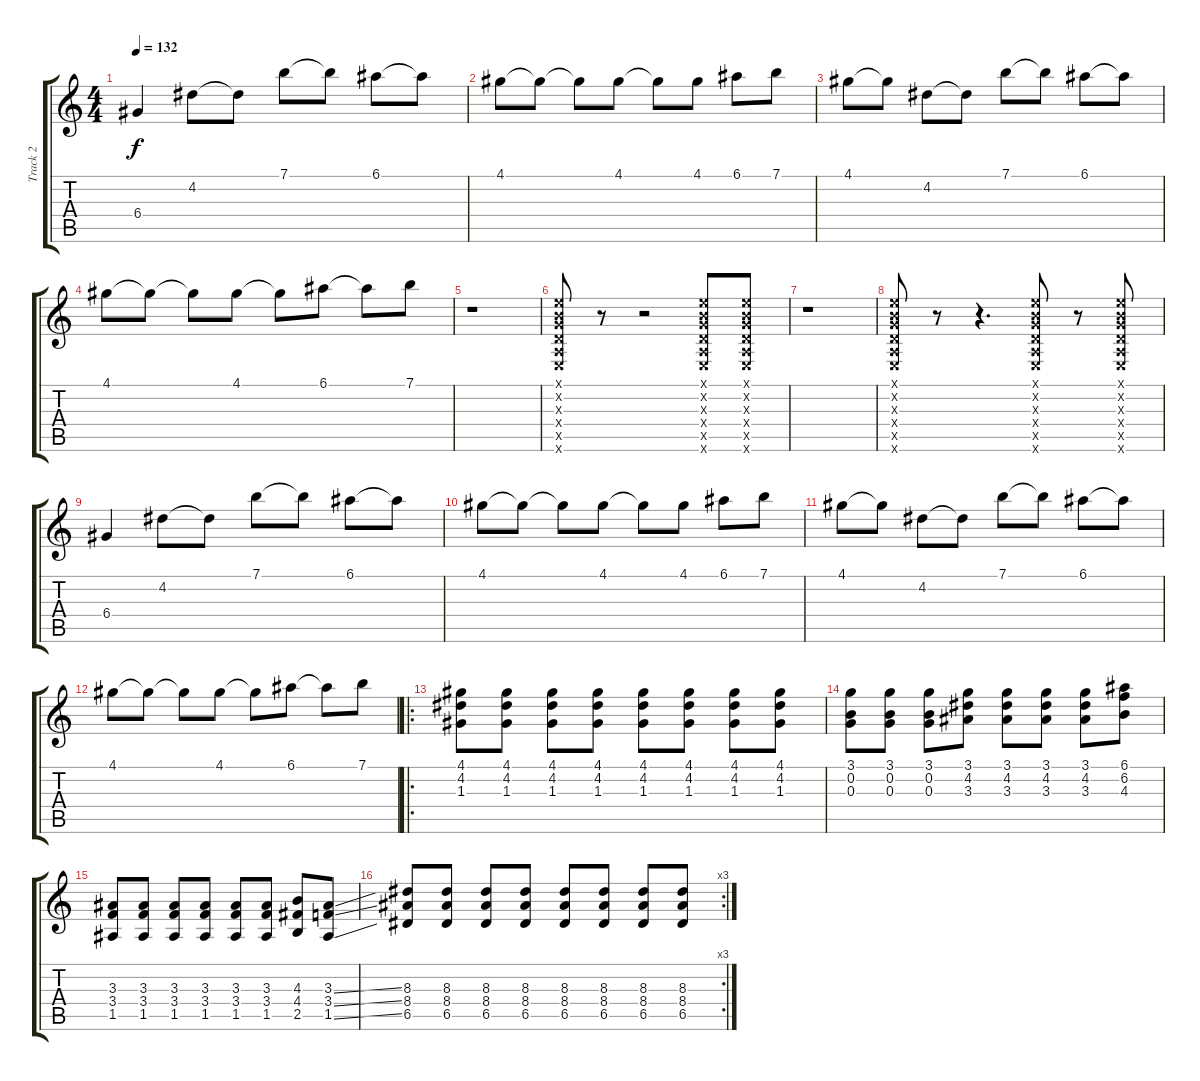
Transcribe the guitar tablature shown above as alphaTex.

\track ("Track 2" "Track 2") {instrument distortionguitar}
\staff {score tabs}
\tuning (E4 B3 G3 D3 A2 E2) {hide}
\ts (4 4)
\tempo 132
\clef g2
\ks c
6.4.4{dy f} 4.2.8 4.2{t}.8 7.1.8 7.1{t}.8 6.1.8 6.1{t}.8 |
4.1.8 4.1{t}.8 4.1{t}.8 4.1.8 4.1{t}.8 4.1.8 6.1.8 7.1.8 |
4.1.8 4.1{t}.8 4.2.8 4.2{t}.8 7.1.8 7.1{t}.8 6.1.8 6.1{t}.8 |
4.1.8 4.1{t}.8 4.1{t}.8 4.1.8 4.1{t}.8 6.1.8 6.1{t}.8 7.1.8 |
r.1 |
(0.1{x} 0.2{x} 0.3{x} 0.4{x} 0.5{x} 0.6{x}).8 r.8 r.2 (0.1{x} 0.2{x} 0.3{x} 0.4{x} 0.5{x} 0.6{x}).8 (0.1{x} 0.2{x} 0.3{x} 0.4{x} 0.5{x} 0.6{x}).8 |
r.1 |
(0.1{x} 0.2{x} 0.3{x} 0.4{x} 0.5{x} 0.6{x}).8 r.8 r.4{d} (0.1{x} 0.2{x} 0.3{x} 0.4{x} 0.5{x} 0.6{x}).8 r.8 (0.1{x} 0.2{x} 0.3{x} 0.4{x} 0.5{x} 0.6{x}).8 |
6.4.4 4.2.8 4.2{t}.8 7.1.8 7.1{t}.8 6.1.8 6.1{t}.8 |
4.1.8 4.1{t}.8 4.1{t}.8 4.1.8 4.1{t}.8 4.1.8 6.1.8 7.1.8 |
4.1.8 4.1{t}.8 4.2.8 4.2{t}.8 7.1.8 7.1{t}.8 6.1.8 6.1{t}.8 |
4.1.8 4.1{t}.8 4.1{t}.8 4.1.8 4.1{t}.8 6.1.8 6.1{t}.8 7.1.8 |
\ro
(4.1 4.2 1.3).8 (4.1 4.2 1.3).8 (4.1 4.2 1.3).8 (4.1 4.2 1.3).8 (4.1 4.2 1.3).8 (4.1 4.2 1.3).8 (4.1 4.2 1.3).8 (4.1 4.2 1.3).8 |
(3.1 0.2 0.3).8 (3.1 0.2 0.3).8 (3.1 0.2 0.3).8 (3.1 4.2 3.3).8 (3.1 4.2 3.3).8 (3.1 4.2 3.3).8 (3.1 4.2 3.3).8 (6.1 6.2 4.3).8 |
(3.3 3.4 1.5).8 (3.3 3.4 1.5).8 (3.3 3.4 1.5).8 (3.3 3.4 1.5).8 (3.3 3.4 1.5).8 (3.3 3.4 1.5).8 (4.3 4.4 2.5).8 (3.3{ss} 3.4{ss} 1.5{ss}).8 |
\rc 3
(8.3 8.4 6.5).8 (8.3 8.4 6.5).8 (8.3 8.4 6.5).8 (8.3 8.4 6.5).8 (8.3 8.4 6.5).8 (8.3 8.4 6.5).8 (8.3 8.4 6.5).8 (8.3 8.4 6.5).8
